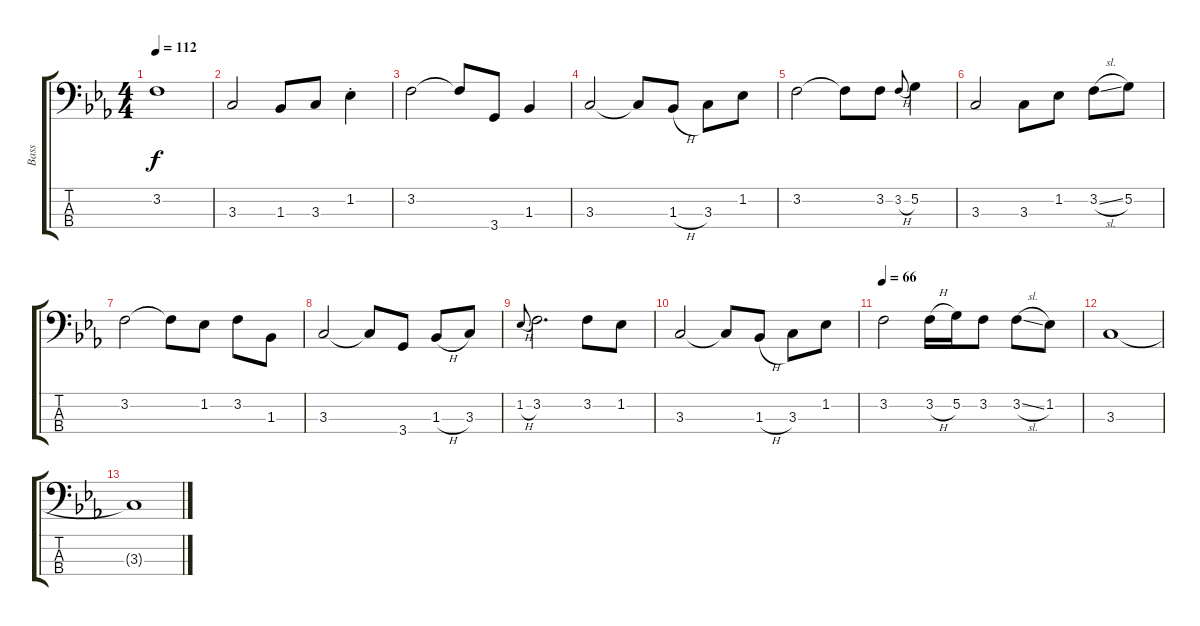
\track ("Bass" "Bass") {instrument electricbassfinger}
\staff {score tabs}
\tuning (G2 D2 A1 E1) {hide}
\ts (4 4)
\tempo 112
\clef f4
\ks cminor
3.2.1{dy f} |
3.3.2 1.3.8 3.3.8 1.2{st}.4 |
3.2.2 3.2{t}.8 3.4.8 1.3.4 |
3.3.2 3.3{t}.8 1.3{h}.8 3.3.8 1.2.8 |
3.2.2 3.2{t}.8 3.2.8 3.2{h}.8{gr onbeat} 5.2.4 |
3.3.2 3.3.8 1.2.8 3.2{sl}.8 5.2.8 |
3.2.2 3.2{t}.8 1.2.8 3.2.8 1.3.8 |
3.3.2 3.3{t}.8 3.4.8 1.3{h}.8 3.3.8 |
1.2{h}.8{gr onbeat} 3.2.2{d} 3.2.8 1.2.8 |
3.3.2 3.3{t}.8 1.3{h}.8 3.3.8 1.2.8 |
\tempo 66
3.2.2 3.2{h}.16 5.2.16 3.2.8 3.2{sl}.8 1.2.8 |
3.3.1 |
3.3{t}.1{volume 0}
